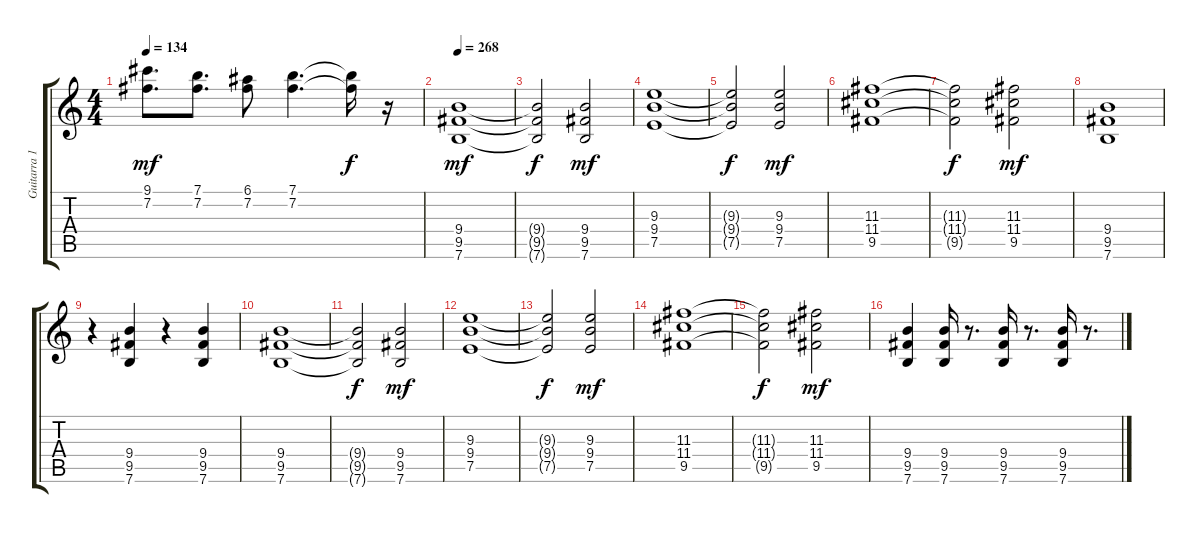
\track ("Guitarra 1" "Guitarra 1") {instrument distortionguitar}
\staff {score tabs}
\tuning (E4 B3 G3 D3 A2 E2) {hide}
\ts (4 4)
\tempo 134
\clef g2
\ks c
(9.1 7.2).8{d dy mf} (7.1 7.2).8{d} (6.1 7.2).8 (7.1 7.2).4{d} (7.1{t} 7.2{t}).16{dy f} r.16 |
\tempo 268
(9.4 9.5 7.6).1{dy mf} |
(9.4{t} 9.5{t} 7.6{t}).2{dy f} (9.4 9.5 7.6).2{dy mf} |
(9.3 9.4 7.5).1 |
(9.3{t} 9.4{t} 7.5{t}).2{dy f} (9.3 9.4 7.5).2{dy mf} |
(11.3 11.4 9.5).1 |
(11.3{t} 11.4{t} 9.5{t}).2{dy f} (11.3 11.4 9.5).2{dy mf} |
(9.4 9.5 7.6).1 |
r.4 (9.4 9.5 7.6).4 r.4 (9.4 9.5 7.6).4 |
(9.4 9.5 7.6).1 |
(9.4{t} 9.5{t} 7.6{t}).2{dy f} (9.4 9.5 7.6).2{dy mf} |
(9.3 9.4 7.5).1 |
(9.3{t} 9.4{t} 7.5{t}).2{dy f} (9.3 9.4 7.5).2{dy mf} |
(11.3 11.4 9.5).1 |
(11.3{t} 11.4{t} 9.5{t}).2{dy f} (11.3 11.4 9.5).2{dy mf} |
(9.4 9.5 7.6).4 (9.4 9.5 7.6).16 r.8{d} (9.4 9.5 7.6).16 r.8{d} (9.4 9.5 7.6).16 r.8{d}
